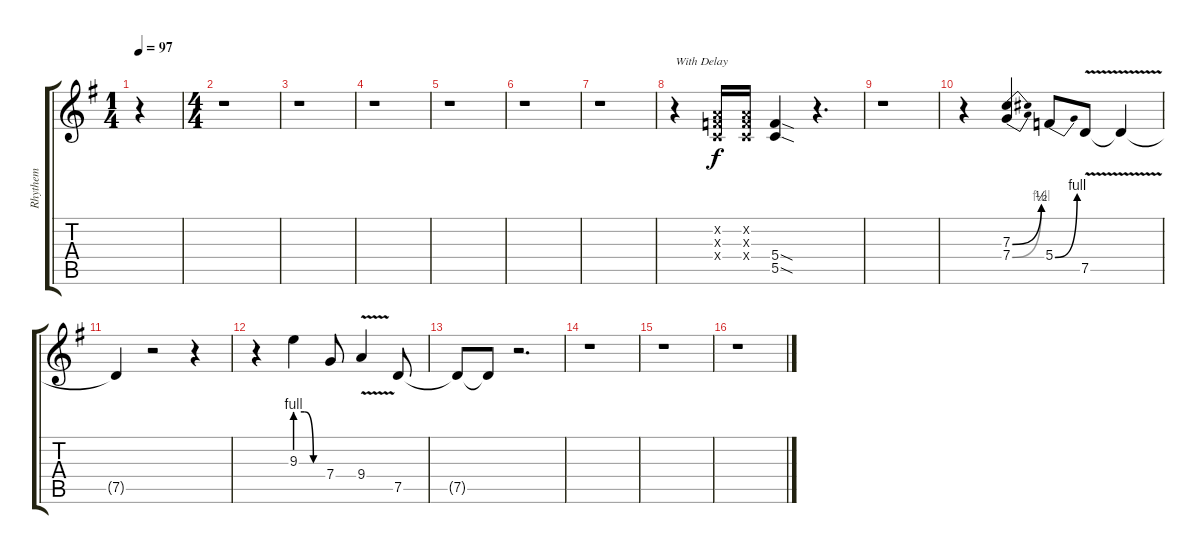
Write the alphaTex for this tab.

\track ("Rhythem" "Rhythem") {instrument distortionguitar}
\staff {score tabs}
\tuning (D4 A3 F3 C3 G2 D2) {hide}
\ts (1 4)
\tempo 97
\clef g2
\ks g
r.4{dy f instrument distortionguitar} |
\ts (4 4)
r.1 |
r.1 |
r.1 |
r.1 |
r.1 |
r.1 |
r.4{txt "With Delay"} (0.2{x} 0.3{x} 0.4{x}).16 (0.2{x} 0.3{x} 0.4{x}).16 (5.4{sod} 5.5{sod}).4 r.4{d} |
r.1 |
r.4 (7.3{be (bend 0 0 60 2)} 7.4{be (bend 0 0 60 4)}).4 5.4{be (bend 0 0 60 4)}.8 7.5{v}.8 7.5{t}.4 |
7.5{t}.4 r.2 r.4 |
r.4 9.3{be (custom 0 4 20 4 40 0 60 0)}.4 7.4.8 9.4{v}.4 7.5.8 |
7.5{t}.8 7.5{t}.8 r.2{d} |
r.1 |
r.1 |
r.1
